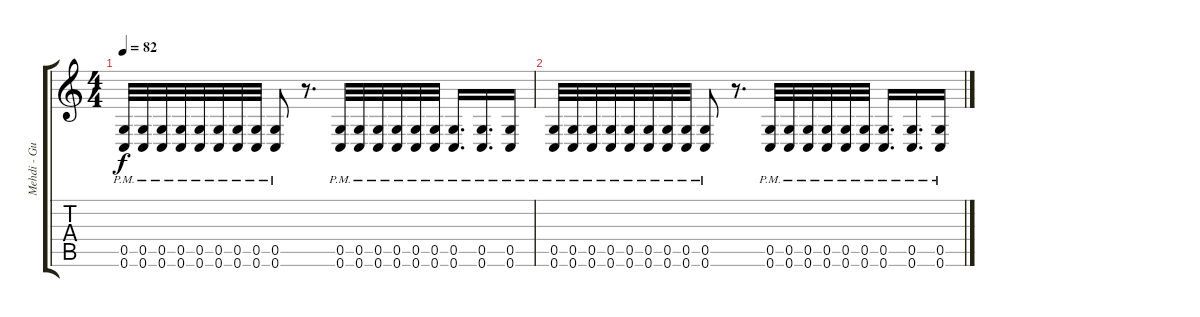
\track ("Mehdi - Guitar" "Mehdi - Gu") {instrument distortionguitar}
\staff {score tabs}
\tuning (D4 A3 F3 C3 G2 C2) {hide}
\ts (4 4)
\tempo 82
\clef g2
\ks c
(0.5{pm} 0.6{pm}).32{dy f} (0.5{pm} 0.6{pm}).32 (0.5{pm} 0.6{pm}).32 (0.5{pm} 0.6{pm}).32 (0.5{pm} 0.6{pm}).32 (0.5{pm} 0.6{pm}).32 (0.5{pm} 0.6{pm}).32 (0.5{pm} 0.6{pm}).32 (0.5{pm} 0.6{pm}).8 r.8{d} (0.5{pm} 0.6{pm}).32 (0.5{pm} 0.6{pm}).32 (0.5{pm} 0.6{pm}).32 (0.5{pm} 0.6{pm}).32 (0.5{pm} 0.6{pm}).32 (0.5{pm} 0.6{pm}).32 (0.5{pm} 0.6{pm}).16{d} (0.5{pm} 0.6{pm}).16{d} (0.5{pm} 0.6{pm}).16 |
(0.5{pm} 0.6{pm}).32 (0.5{pm} 0.6{pm}).32 (0.5{pm} 0.6{pm}).32 (0.5{pm} 0.6{pm}).32 (0.5{pm} 0.6{pm}).32 (0.5{pm} 0.6{pm}).32 (0.5{pm} 0.6{pm}).32 (0.5{pm} 0.6{pm}).32 (0.5{pm} 0.6{pm}).8 r.8{d} (0.5{pm} 0.6{pm}).32 (0.5{pm} 0.6{pm}).32 (0.5{pm} 0.6{pm}).32 (0.5{pm} 0.6{pm}).32 (0.5{pm} 0.6{pm}).32 (0.5{pm} 0.6{pm}).32 (0.5{pm} 0.6{pm}).16{d} (0.5{pm} 0.6{pm}).16{d} (0.5{pm} 0.6{pm}).16
